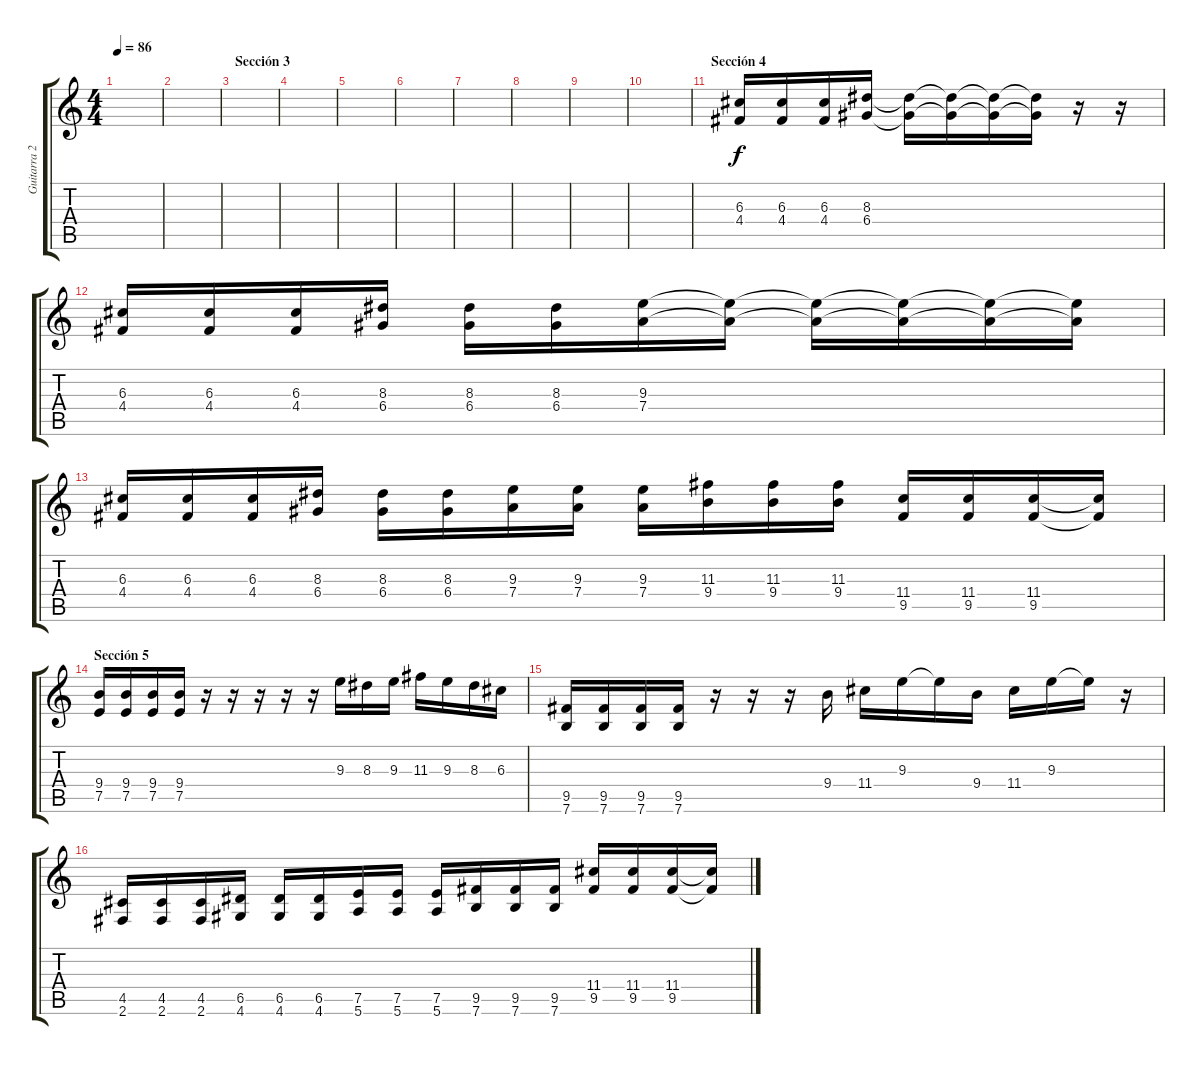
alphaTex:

\track ("Guitarra 2 (Kvzon)" "Guitarra 2") {instrument distortionguitar}
\staff {score tabs}
\tuning (E4 B3 G3 D3 A2 E2) {hide}
\ts (4 4)
\tempo 86
\clef g2
\ks c
|
|
\section ("" "Sección 3")
|
|
|
|
|
|
|
|
\section ("" "Sección 4")
(6.3 4.4).16{volume 13} (6.3 4.4).16 (6.3 4.4).16 (8.3 6.4).16 (8.3{t} 6.4{t}).16 (8.3{t} 6.4{t}).16 (8.3{t} 6.4{t}).16 (8.3{t} 6.4{t}).16 r.16 r.16 |
(6.3 4.4).16 (6.3 4.4).16 (6.3 4.4).16 (8.3 6.4).16 (8.3 6.4).16 (8.3 6.4).16 (9.3 7.4).16 (9.3{t} 7.4{t}).16 (9.3{t} 7.4{t}).16 (9.3{t} 7.4{t}).16 (9.3{t} 7.4{t}).16 (9.3{t} 7.4{t}).16 |
(6.3 4.4).16 (6.3 4.4).16 (6.3 4.4).16 (8.3 6.4).16 (8.3 6.4).16 (8.3 6.4).16 (9.3 7.4).16 (9.3 7.4).16 (9.3 7.4).16 (11.3 9.4).16 (11.3 9.4).16 (11.3 9.4).16 (11.4 9.5).16 (11.4 9.5).16 (11.4 9.5).16 (11.4{t} 9.5{t}).16 |
\section ("" "Sección 5")
(9.4 7.5).16 (9.4 7.5).16 (9.4 7.5).16 (9.4 7.5).16 r.16 r.16 r.16 r.16 r.16 9.3.16 8.3.16 9.3.16 11.3.16 9.3.16 8.3.16 6.3.16 |
(9.5 7.6).16 (9.5 7.6).16 (9.5 7.6).16 (9.5 7.6).16 r.16 r.16 r.16 9.4.16 11.4.16 9.3.16 9.3{t}.16 9.4.16 11.4.16 9.3.16 9.3{t}.16 r.16 |
(4.5 2.6).16 (4.5 2.6).16 (4.5 2.6).16 (6.5 4.6).16 (6.5 4.6).16 (6.5 4.6).16 (7.5 5.6).16 (7.5 5.6).16 (7.5 5.6).16 (9.5 7.6).16 (9.5 7.6).16 (9.5 7.6).16 (11.4 9.5).16 (11.4 9.5).16 (11.4 9.5).16 (11.4{t} 9.5{t}).16
